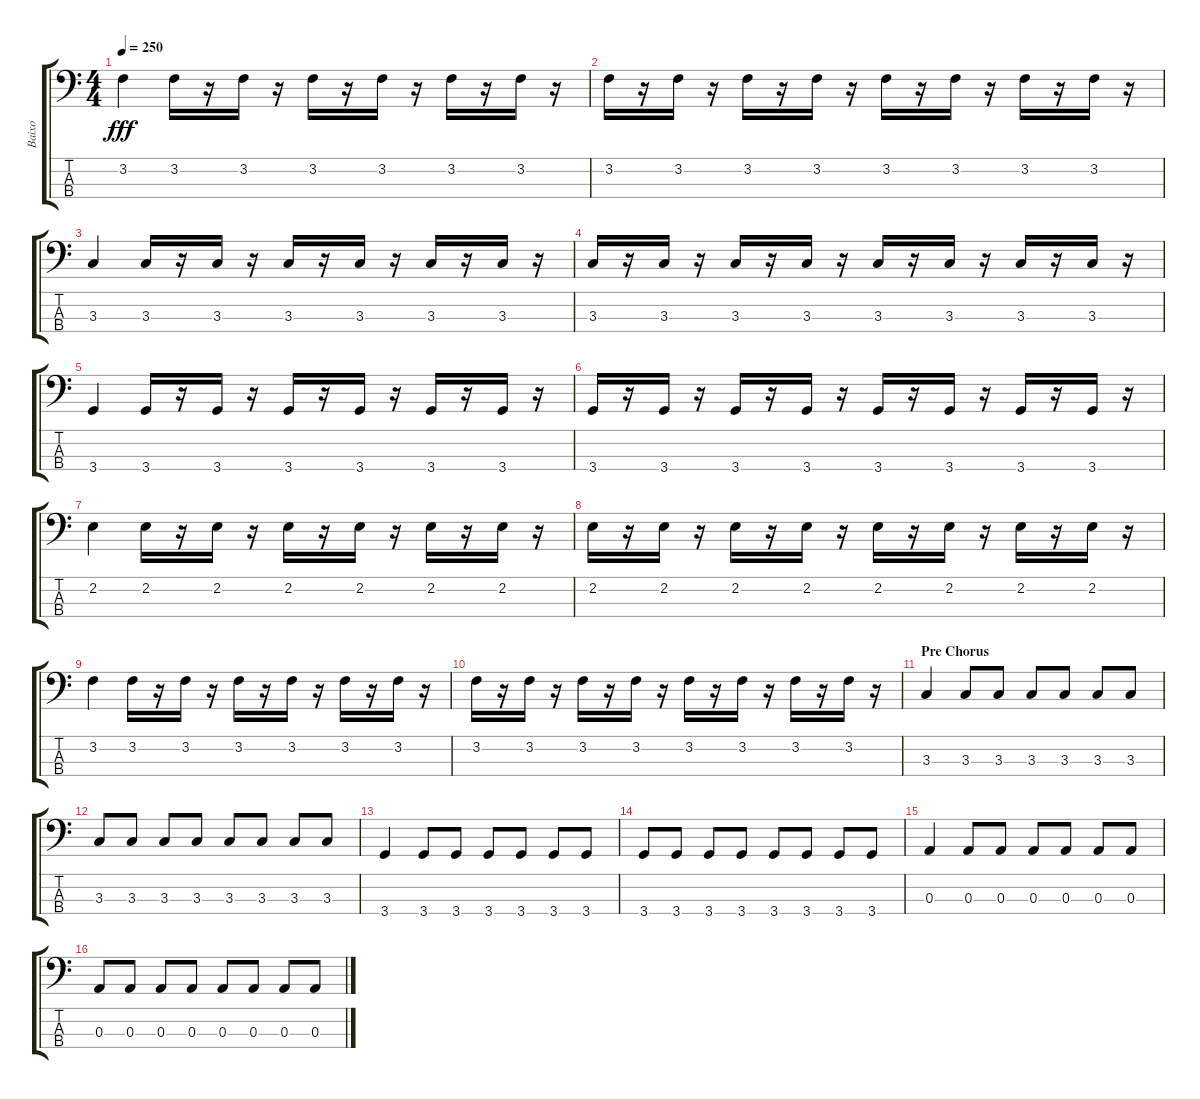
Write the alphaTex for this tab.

\track ("Baixo" "Baixo") {instrument electricbassfinger}
\staff {score tabs}
\tuning (G2 D2 A1 E1) {hide}
\ts (4 4)
\tempo 250
\clef f4
\ks c
3.2.4{dy fff} 3.2.16 r.16 3.2.16 r.16 3.2.16 r.16 3.2.16 r.16 3.2.16 r.16 3.2.16 r.16 |
3.2.16 r.16 3.2.16 r.16 3.2.16 r.16 3.2.16 r.16 3.2.16 r.16 3.2.16 r.16 3.2.16 r.16 3.2.16 r.16 |
3.3.4 3.3.16 r.16 3.3.16 r.16 3.3.16 r.16 3.3.16 r.16 3.3.16 r.16 3.3.16 r.16 |
3.3.16 r.16 3.3.16 r.16 3.3.16 r.16 3.3.16 r.16 3.3.16 r.16 3.3.16 r.16 3.3.16 r.16 3.3.16 r.16 |
3.4.4 3.4.16 r.16 3.4.16 r.16 3.4.16 r.16 3.4.16 r.16 3.4.16 r.16 3.4.16 r.16 |
3.4.16 r.16 3.4.16 r.16 3.4.16 r.16 3.4.16 r.16 3.4.16 r.16 3.4.16 r.16 3.4.16 r.16 3.4.16 r.16 |
2.2.4 2.2.16 r.16 2.2.16 r.16 2.2.16 r.16 2.2.16 r.16 2.2.16 r.16 2.2.16 r.16 |
2.2.16 r.16 2.2.16 r.16 2.2.16 r.16 2.2.16 r.16 2.2.16 r.16 2.2.16 r.16 2.2.16 r.16 2.2.16 r.16 |
3.2.4 3.2.16 r.16 3.2.16 r.16 3.2.16 r.16 3.2.16 r.16 3.2.16 r.16 3.2.16 r.16 |
3.2.16 r.16 3.2.16 r.16 3.2.16 r.16 3.2.16 r.16 3.2.16 r.16 3.2.16 r.16 3.2.16 r.16 3.2.16 r.16 |
\section ("" "Pre Chorus")
3.3.4 3.3.8 3.3.8 3.3.8 3.3.8 3.3.8 3.3.8 |
3.3.8 3.3.8 3.3.8 3.3.8 3.3.8 3.3.8 3.3.8 3.3.8 |
3.4.4 3.4.8 3.4.8 3.4.8 3.4.8 3.4.8 3.4.8 |
3.4.8 3.4.8 3.4.8 3.4.8 3.4.8 3.4.8 3.4.8 3.4.8 |
0.3.4 0.3.8 0.3.8 0.3.8 0.3.8 0.3.8 0.3.8 |
0.3.8 0.3.8 0.3.8 0.3.8 0.3.8 0.3.8 0.3.8 0.3.8
